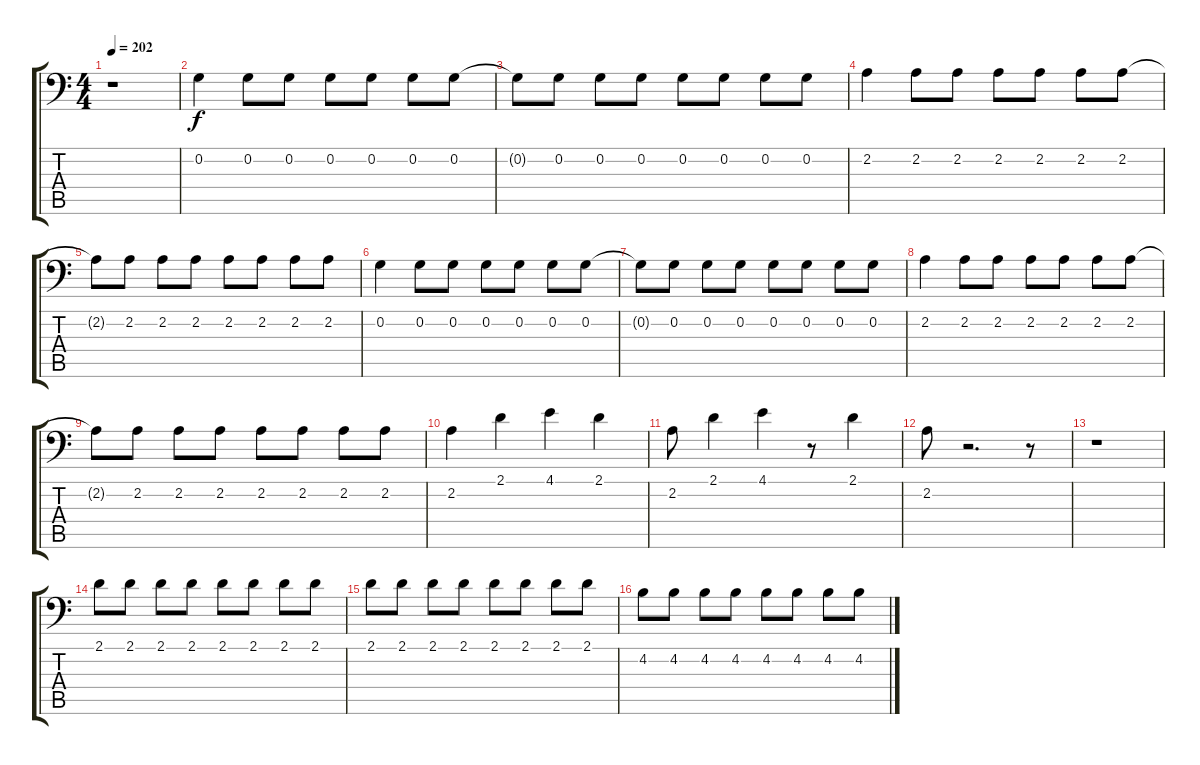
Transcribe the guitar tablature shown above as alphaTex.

\track "" {instrument electricbassfinger}
\staff {score tabs}
\tuning (C3 G2 D2 A1 E1 B0) {hide}
\ts (4 4)
\tempo 202
\clef f4
\ks c
r.1{dy f instrument electricbassfinger} |
0.2.4 0.2.8 0.2.8 0.2.8 0.2.8 0.2.8 0.2.8 |
0.2{t}.8 0.2.8 0.2.8 0.2.8 0.2.8 0.2.8 0.2.8 0.2.8 |
2.2.4 2.2.8 2.2.8 2.2.8 2.2.8 2.2.8 2.2.8 |
2.2{t}.8 2.2.8 2.2.8 2.2.8 2.2.8 2.2.8 2.2.8 2.2.8 |
0.2.4 0.2.8 0.2.8 0.2.8 0.2.8 0.2.8 0.2.8 |
0.2{t}.8 0.2.8 0.2.8 0.2.8 0.2.8 0.2.8 0.2.8 0.2.8 |
2.2.4 2.2.8 2.2.8 2.2.8 2.2.8 2.2.8 2.2.8 |
2.2{t}.8 2.2.8 2.2.8 2.2.8 2.2.8 2.2.8 2.2.8 2.2.8 |
2.2.4 2.1.4 4.1.4 2.1.4 |
2.2.8 2.1.4 4.1.4 r.8 2.1.4 |
2.2.8 r.2{d} r.8 |
r.1 |
2.1.8 2.1.8 2.1.8 2.1.8 2.1.8 2.1.8 2.1.8 2.1.8 |
2.1.8 2.1.8 2.1.8 2.1.8 2.1.8 2.1.8 2.1.8 2.1.8 |
4.2.8 4.2.8 4.2.8 4.2.8 4.2.8 4.2.8 4.2.8 4.2.8
